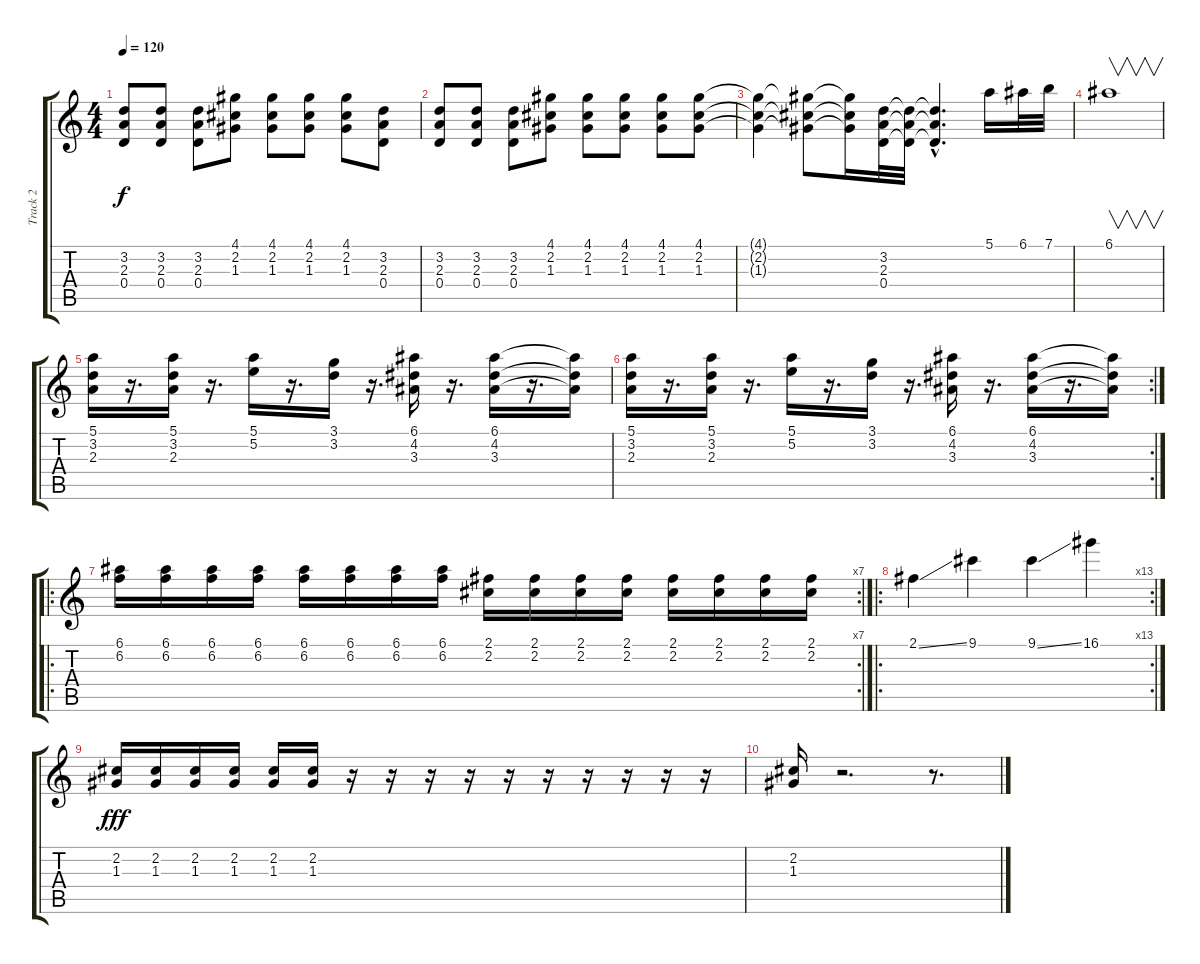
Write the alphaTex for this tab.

\track ("Track 2" "Track 2") {instrument overdrivenguitar}
\staff {score tabs}
\tuning (E4 B3 G3 D3 A2 E2) {hide}
\ts (4 4)
\tempo 120
\clef g2
\ks c
(3.2 2.3 0.4).8{dy f} (3.2 2.3 0.4).8 (3.2 2.3 0.4).8 (4.1 2.2 1.3).8 (4.1 2.2 1.3).8 (4.1 2.2 1.3).8 (4.1 2.2 1.3).8 (3.2 2.3 0.4).8 |
(3.2 2.3 0.4).8 (3.2 2.3 0.4).8 (3.2 2.3 0.4).8 (4.1 2.2 1.3).8 (4.1 2.2 1.3).8 (4.1 2.2 1.3).8 (4.1 2.2 1.3).8 (4.1 2.2 1.3).8 |
(4.1{t} 2.2{t} 1.3{t}).4 (4.1{t} 2.2{t} 1.3{t}).8 (4.1{t} 2.2{t} 1.3{t}).16 (3.2 2.3 0.4).32 (3.2{t} 2.3{t} 0.4{t}).32 (3.2{hac t} 2.3{hac t} 0.4{hac t}).4{d} 5.1.16 6.1.32 7.1.32 |
6.1.1{v} |
(5.1 3.2 2.3).16 r.16{d} (5.1 3.2 2.3).16 r.16{d} (5.1 5.2).16 r.16{d} (3.1 3.2).16 r.16{d} (6.1 4.2 3.3).16 r.16{d} (6.1 4.2 3.3).16 r.16{d} (6.1{t} 4.2{t} 3.3{t}).16 |
\rc 2
(5.1 3.2 2.3).16 r.16{d} (5.1 3.2 2.3).16 r.16{d} (5.1 5.2).16 r.16{d} (3.1 3.2).16 r.16{d} (6.1 4.2 3.3).16 r.16{d} (6.1 4.2 3.3).16 r.16{d} (6.1{t} 4.2{t} 3.3{t}).16 |
\ro
\rc 7
(6.1 6.2).16 (6.1 6.2).16 (6.1 6.2).16 (6.1 6.2).16 (6.1 6.2).16 (6.1 6.2).16 (6.1 6.2).16 (6.1 6.2).16 (2.1 2.2).16 (2.1 2.2).16 (2.1 2.2).16 (2.1 2.2).16 (2.1 2.2).16 (2.1 2.2).16 (2.1 2.2).16 (2.1 2.2).16 |
\ro
\rc 13
2.1{ss}.4 9.1.4 9.1{ss}.4 16.1.4 |
(2.2 1.3).16{dy fff} (2.2 1.3).16 (2.2 1.3).16 (2.2 1.3).16 (2.2 1.3).16 (2.2 1.3).16 r.16 r.16 r.16 r.16 r.16 r.16 r.16 r.16 r.16 r.16 |
(2.2 1.3).16 r.2{d} r.8{d}
